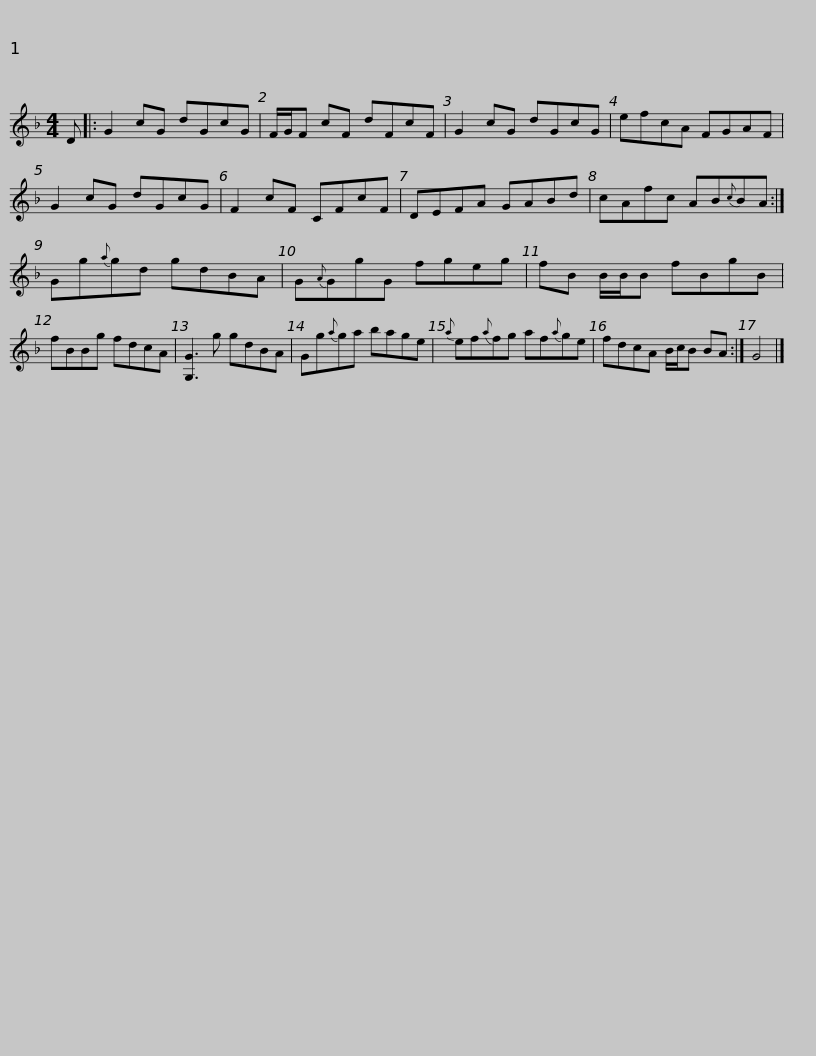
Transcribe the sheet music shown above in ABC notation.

X:1
L:1/8
M:4/4
I:linebreak $
K:F
V:1 treble
V:1
 D |: G2 cG dGcG | F/G/F cF dFcF | G2 cG dGcG | efcA FGAF | %5
 G2 cG dGcG |$ F2 cF CFcF | DEFA GABd | cAfc AB{c}BA :| Gg{a}gd gdBA | %10
 G{A}GgG fgeg |$ fB B/B/B fBgB | fBBg fdcA | [G,G]3 g gdBA | Gg{a}ga bage | %15
{a} ef{a}fg af{a}ge |$ fdcA B/c/B BA :| G4 |] %18
